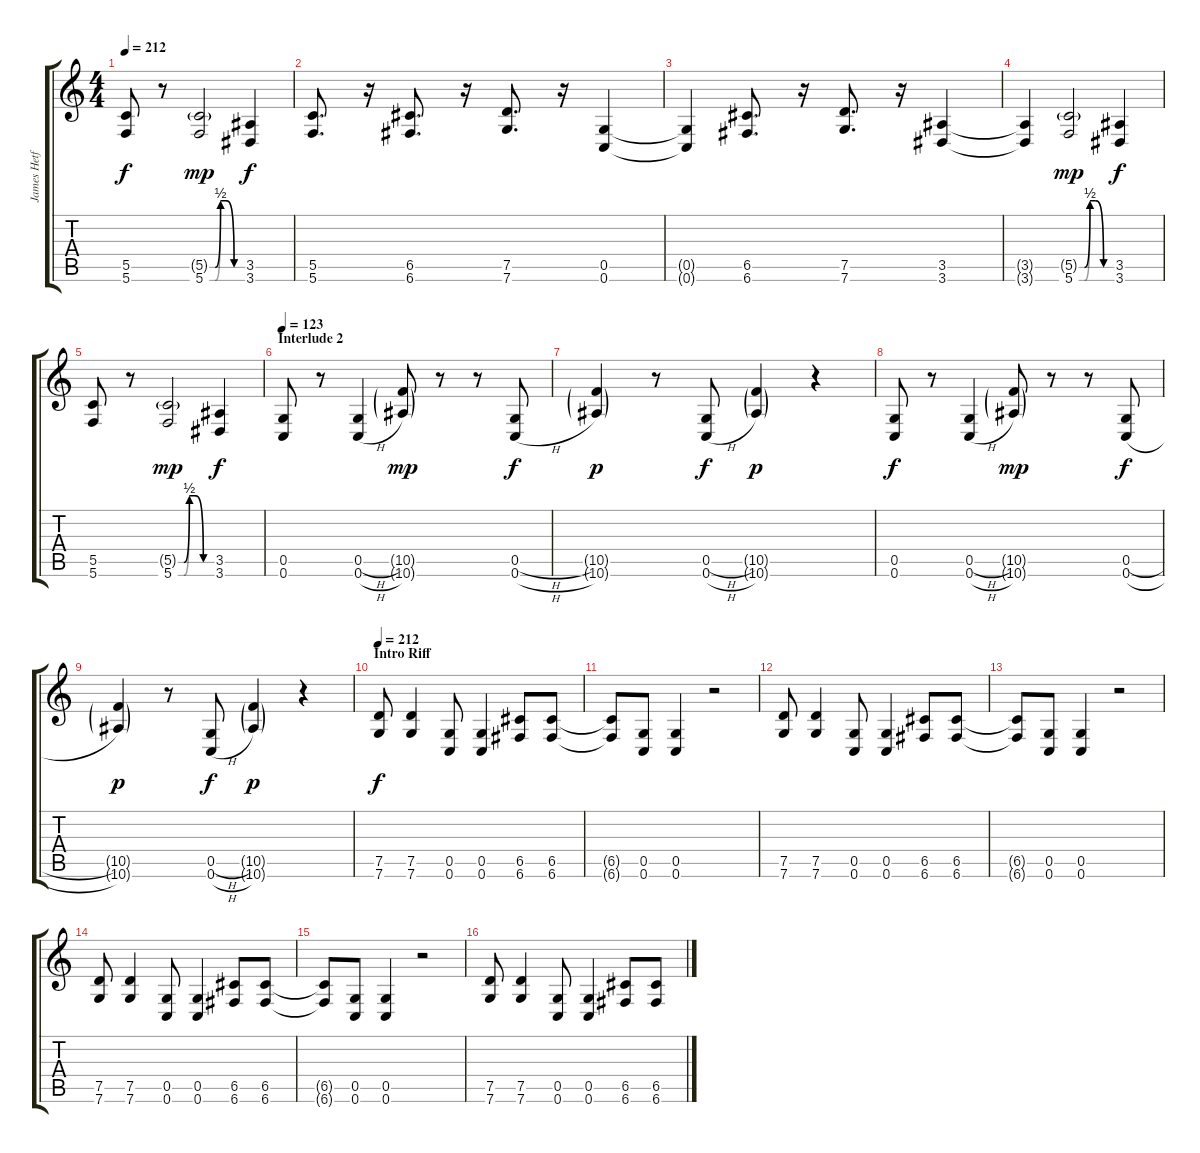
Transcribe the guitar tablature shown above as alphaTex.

\track ("James Hetfield" "James Hetf") {instrument overdrivenguitar}
\staff {score tabs}
\tuning (D4 A3 F3 C3 G2 C2) {hide}
\ts (4 4)
\tempo 212
\clef g2
\ks c
(5.5 5.6).8{dy f} r.8 (5.5{be (custom 0 0 10 0 20 2 30 2 45 0 60 0) g} 5.6{be (custom 0 0 10 0 20 2 30 2 45 0 60 0)}).2{dy mp} (3.5 3.6).4{dy f} |
(5.5 5.6).8{d} r.16 (6.5 6.6).8{d} r.16 (7.5 7.6).8{d} r.16 (0.5 0.6).4 |
(0.5{t} 0.6{t}).4 (6.5 6.6).8{d} r.16 (7.5 7.6).8{d} r.16 (3.5 3.6).4 |
(3.5{t} 3.6{t}).4 (5.5{be (custom 0 0 10 0 20 2 30 2 45 0 60 0) g} 5.6{be (custom 0 0 10 0 20 2 30 2 45 0 60 0)}).2{dy mp} (3.5 3.6).4{dy f} |
(5.5 5.6).8 r.8 (5.5{be (custom 0 0 10 0 20 2 30 2 45 0 60 0) g} 5.6{be (custom 0 0 10 0 20 2 30 2 45 0 60 0)}).2{dy mp} (3.5 3.6).4{dy f} |
\section ("" "Interlude 2")
\tempo 123
(0.5 0.6).8 r.8 (0.5{h} 0.6{h}).4 (10.5{g} 10.6{g}).8{dy mp} r.8 r.8 (0.5{h} 0.6{h}).8{dy f} |
(10.5{g} 10.6{g}).4{dy p} r.8 (0.5{h} 0.6{h}).8{dy f} (10.5{g} 10.6{g}).4{dy p} r.4 |
(0.5 0.6).8{dy f} r.8 (0.5{h} 0.6{h}).4 (10.5{g} 10.6{g}).8{dy mp} r.8 r.8 (0.5{h} 0.6{h}).8{dy f} |
(10.5{g} 10.6{g}).4{dy p} r.8 (0.5{h} 0.6{h}).8{dy f} (10.5{g} 10.6{g}).4{dy p} r.4 |
\section ("" "Intro Riff")
\tempo 212
(7.5 7.6).8{dy f} (7.5 7.6).4 (0.5 0.6).8 (0.5 0.6).4 (6.5 6.6).8 (6.5 6.6).8 |
(6.5{t} 6.6{t}).8 (0.5 0.6).8 (0.5 0.6).4 r.2 |
(7.5 7.6).8 (7.5 7.6).4 (0.5 0.6).8 (0.5 0.6).4 (6.5 6.6).8 (6.5 6.6).8 |
(6.5{t} 6.6{t}).8 (0.5 0.6).8 (0.5 0.6).4 r.2 |
(7.5 7.6).8 (7.5 7.6).4 (0.5 0.6).8 (0.5 0.6).4 (6.5 6.6).8 (6.5 6.6).8 |
(6.5{t} 6.6{t}).8 (0.5 0.6).8 (0.5 0.6).4 r.2 |
(7.5 7.6).8 (7.5 7.6).4 (0.5 0.6).8 (0.5 0.6).4 (6.5 6.6).8 (6.5 6.6).8
